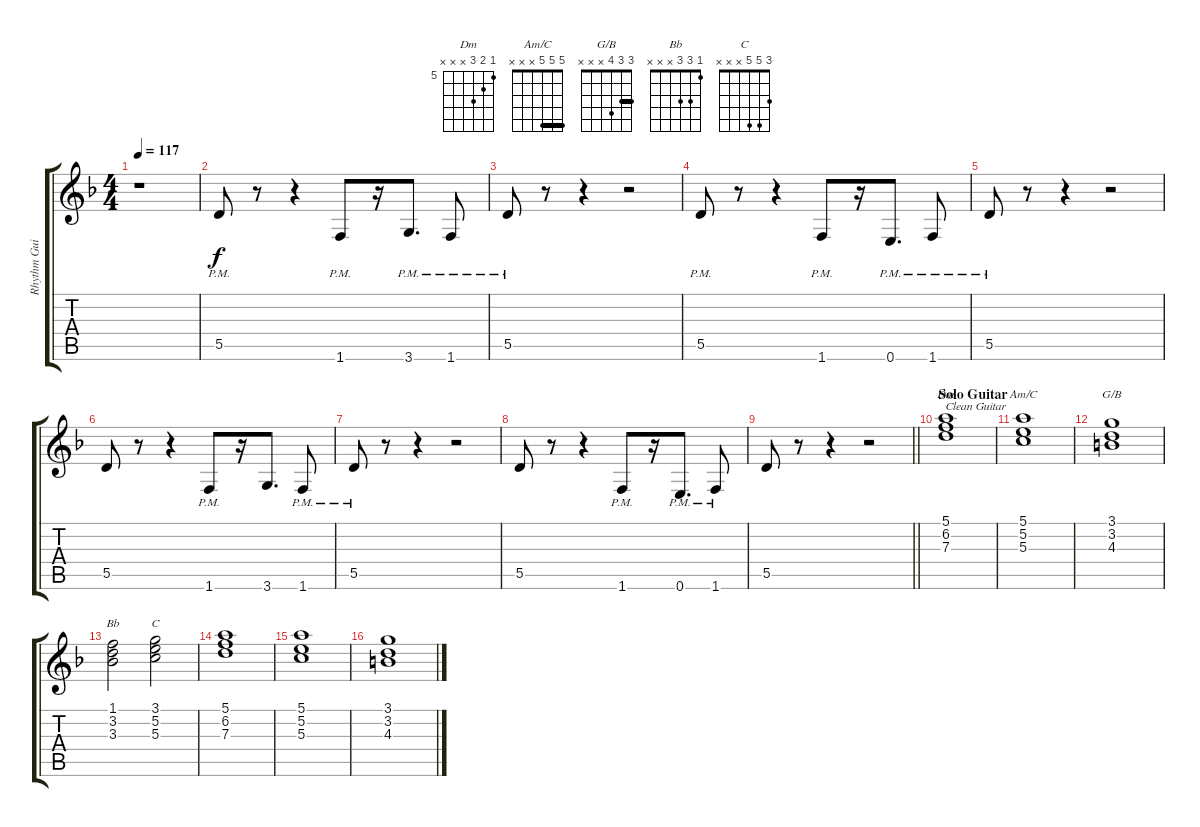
\track ("Rhythm Guitar" "Rhythm Gui") {instrument overdrivenguitar}
\staff {score tabs}
\tuning (E4 B3 G3 D3 A2 E2) {hide}
\chord ("Dm" 5 6 7 x x x) {firstfret 5}
\chord ("Am/C" 5 5 5 x x x) {barre 5}
\chord ("G/B" 3 3 4 x x x) {barre 3}
\chord ("Bb" 1 3 3 x x x)
\chord ("C" 3 5 5 x x x)
\ts (4 4)
\tempo 117
\clef g2
\ks f
r.1{dy f} |
5.5{pm}.8 r.8 r.4 1.6{pm}.8 r.16 3.6{pm}.8{d} 1.6{pm}.8 |
5.5{pm}.8 r.8 r.4 r.2 |
5.5{pm}.8 r.8 r.4 1.6{pm}.8 r.16 0.6{pm}.8{d} 1.6{pm}.8 |
5.5{pm}.8 r.8 r.4 r.2 |
5.5.8 r.8 r.4 1.6{pm}.8 r.16 3.6.8{d} 1.6{pm}.8 |
5.5{pm}.8 r.8 r.4 r.2 |
5.5.8 r.8 r.4 1.6{pm}.8 r.16 0.6{pm}.8{d} 1.6{pm}.8 |
\barLineRight lightlight
5.5.8 r.8 r.4 r.2 |
\section ("" "Solo Guitar")
(5.1 6.2 7.3).1{ch "Dm" txt "Clean Guitar" volume 10 instrument overdrivenguitar} |
(5.1 5.2 5.3).1{ch "Am/C"} |
(3.1 3.2 4.3).1{ch "G/B"} |
(1.1 3.2 3.3).2{ch "Bb"} (3.1 5.2 5.3).2{ch "C"} |
(5.1 6.2 7.3).1 |
(5.1 5.2 5.3).1 |
(3.1 3.2 4.3).1
